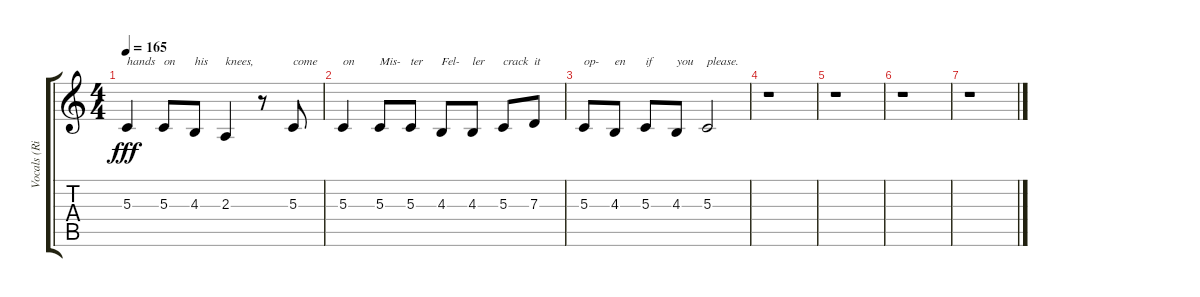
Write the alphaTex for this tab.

\track ("Vocals (Right)" "Vocals (Ri") {instrument flute}
\staff {score tabs}
\tuning (E4 B3 G3 D3 A2 E2) {hide}
\ts (4 4)
\tempo 165
\clef g2
\ks c
5.3.4{txt "hands" dy fff} 5.3.8{txt "on"} 4.3.8{txt "his"} 2.3.4{txt "knees,"} r.8 5.3.8{txt "come"} |
5.3.4{txt "on"} 5.3.8{txt "Mis-"} 5.3.8{txt "ter"} 4.3.8{txt "Fel-"} 4.3.8{txt "ler"} 5.3.8{txt "crack"} 7.3.8{txt "it"} |
5.3.8{txt "op-"} 4.3.8{txt "en"} 5.3.8{txt "if"} 4.3.8{txt "you"} 5.3.2{txt "please."} |
r.1 |
r.1 |
r.1 |
r.1
